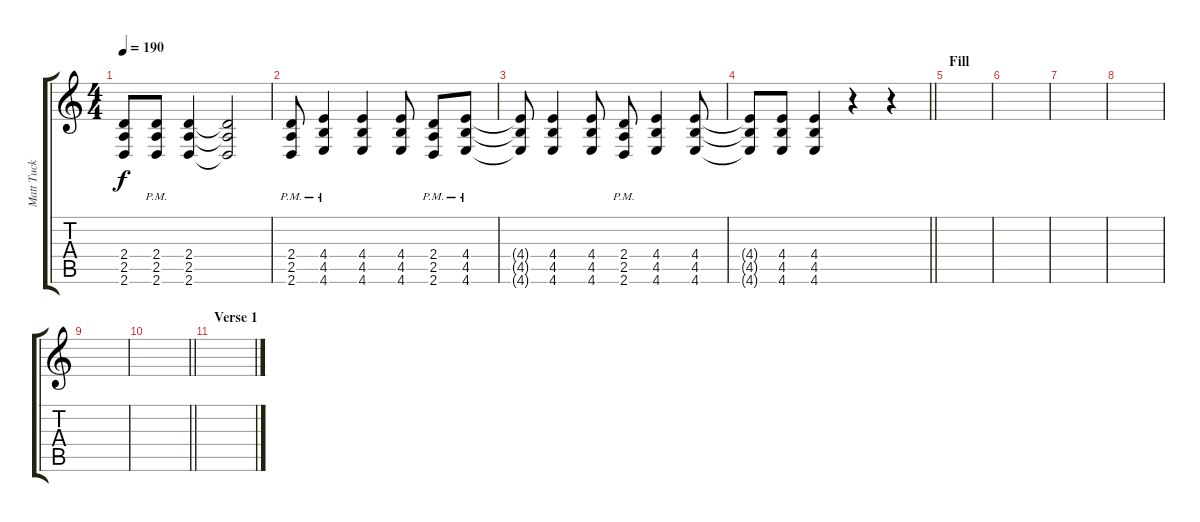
\track ("Matt Tuck Guitar" "Matt Tuck ") {instrument distortionguitar}
\staff {score tabs}
\tuning (D4 A3 F3 C3 G2 C2) {hide}
\ts (4 4)
\tempo 190
\clef g2
\ks c
(2.4{t} 2.5{t} 2.6{t}).8{dy f} (2.4{pm} 2.5{pm} 2.6{pm}).8 (2.4 2.5 2.6).4 (2.4{t} 2.5{t} 2.6{t}).2 |
(2.4{pm} 2.5{pm} 2.6{pm}).8 (4.4{pm} 4.5{pm} 4.6{pm}).4 (4.4 4.5 4.6).4 (4.4 4.5 4.6).8 (2.4{pm} 2.5{pm} 2.6{pm}).8 (4.4{pm} 4.5{pm} 4.6{pm}).8 |
(4.4{t} 4.5{t} 4.6{t}).8 (4.4 4.5 4.6).4 (4.4 4.5 4.6).8 (2.4{pm} 2.5{pm} 2.6{pm}).8 (4.4 4.5 4.6).4 (4.4 4.5 4.6).8 |
\barLineRight lightlight
(4.4{t} 4.5{t} 4.6{t}).8 (4.4 4.5 4.6).8 (4.4 4.5 4.6).4 r.4 r.4 |
\section ("" "Fill")
|
|
|
|
|
\barLineRight lightlight
|
\section ("" "Verse 1")
